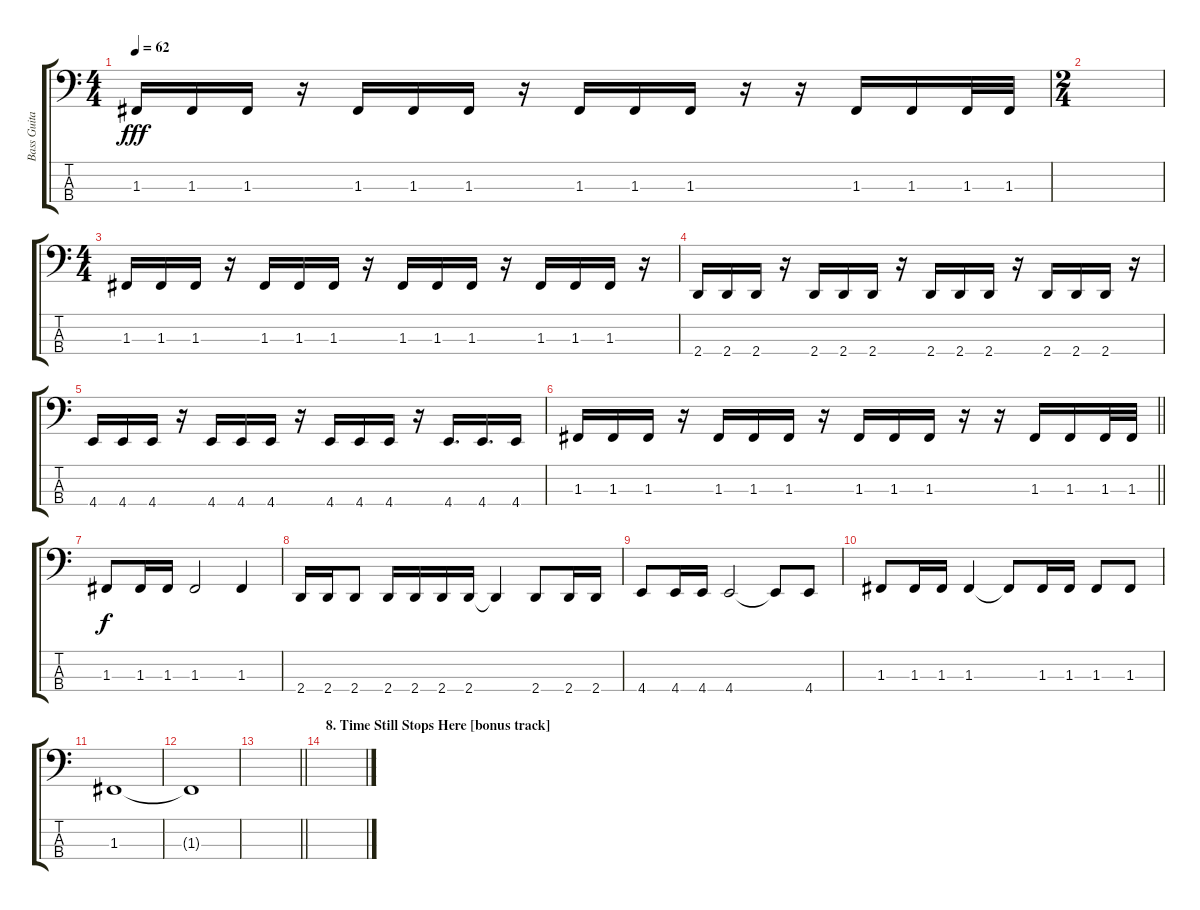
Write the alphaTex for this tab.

\track ("Bass Guitar" "Bass Guita") {instrument electricbassfinger}
\staff {score tabs}
\tuning (Eb2 Bb1 F1 C1) {hide}
\ts (4 4)
\tempo 62
\clef f4
\ks c
1.3.16{dy fff} 1.3.16 1.3.16 r.16 1.3.16 1.3.16 1.3.16 r.16 1.3.16 1.3.16 1.3.16 r.16 r.16 1.3.16 1.3.16 1.3.32 1.3.32 |
\ts (2 4)
|
\ts (4 4)
1.3.16 1.3.16 1.3.16 r.16 1.3.16 1.3.16 1.3.16 r.16 1.3.16 1.3.16 1.3.16 r.16 1.3.16 1.3.16 1.3.16 r.16 |
2.4.16 2.4.16 2.4.16 r.16 2.4.16 2.4.16 2.4.16 r.16 2.4.16 2.4.16 2.4.16 r.16 2.4.16 2.4.16 2.4.16 r.16 |
4.4.16 4.4.16 4.4.16 r.16 4.4.16 4.4.16 4.4.16 r.16 4.4.16 4.4.16 4.4.16 r.16 4.4.16{d} 4.4.16{d} 4.4.16 |
\barLineRight lightlight
1.3.16 1.3.16 1.3.16 r.16 1.3.16 1.3.16 1.3.16 r.16 1.3.16 1.3.16 1.3.16 r.16 r.16 1.3.16 1.3.16 1.3.32 1.3.32 |
1.3.8{dy f} 1.3.16 1.3.16 1.3.2 1.3.4 |
2.4.16 2.4.16 2.4.8 2.4.16 2.4.16 2.4.16 2.4.16 2.4{t}.4 2.4.8 2.4.16 2.4.16 |
4.4.8 4.4.16 4.4.16 4.4.2 4.4{t}.8 4.4.8 |
1.3.8 1.3.16 1.3.16 1.3.4 1.3{t}.8 1.3.16 1.3.16 1.3.8 1.3.8 |
1.3.1 |
1.3{t}.1 |
\barLineRight lightlight
|
\section ("" "8. Time Still Stops Here [bonus track]")
